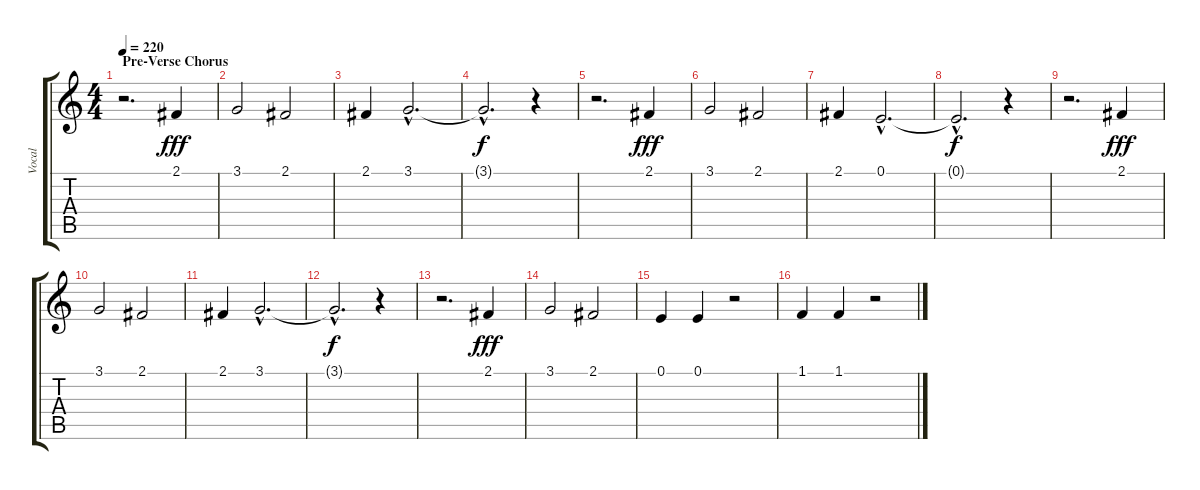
\track ("Vocal" "Vocal") {instrument lead6voice}
\staff {score tabs}
\tuning (E4 B3 G3 D3 A2 E2) {hide}
\ts (4 4)
\section ("" " Pre-Verse Chorus")
\tempo 220
\clef g2
\ks c
r.2{d dy f} 2.1.4{dy fff} |
3.1.2 2.1.2 |
2.1.4 3.1{hac}.2{d} |
3.1{hac t}.2{d dy f} r.4 |
r.2{d} 2.1.4{dy fff} |
3.1.2 2.1.2 |
2.1.4 0.1{hac}.2{d} |
0.1{hac t}.2{d dy f} r.4 |
r.2{d} 2.1.4{dy fff} |
3.1.2 2.1.2 |
2.1.4 3.1{hac}.2{d} |
3.1{hac t}.2{d dy f} r.4 |
r.2{d} 2.1.4{dy fff} |
3.1.2 2.1.2 |
0.1.4 0.1.4 r.2 |
1.1.4 1.1.4 r.2
